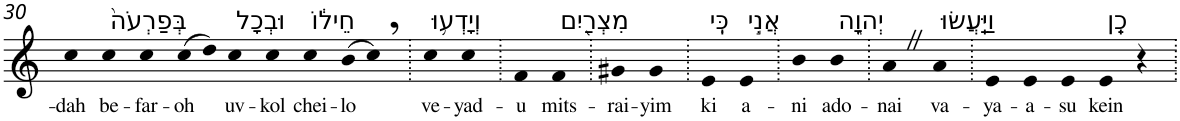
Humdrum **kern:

**kern	**text
*part1	*part1
*staff1	*staff1
*I"Piano	*
*I'Pno	*
!!LO:PB:g=z
*clefG2	*
*k[]	*
=30	=30
!	!LO:LY:b
4cc	-dah
!LO:TX:a:t=בְּפַרְעֹה֙	!
!	!LO:LY:b
4cc	be-
!	!LO:LY:b
4cc	-far-
!	!LO:LY:b
(>8cc	-oh
8dd)	.
!LO:TX:a:t=וּבְכָל	!
!	!LO:LY:b
4cc	uv-
!	!LO:LY:b
4cc	-kol
!LO:TX:a:t=חֵיל֔וֹ	!
!	!LO:LY:b
4cc	chei-
!	!LO:LY:b
(>8b	-lo
8cc,)	.
=31.	=31.
!LO:TX:a:t=וְיָדְע֥וּ	!
!	!LO:LY:b
4cc	ve-
!	!LO:LY:b
4cc	-yad-
=32.	=32.
!	!LO:LY:b
4f	-u
!LO:TX:a:t=מִצְרַ֖יִם	!
!	!LO:LY:b
4f	mits-
=33.	=33.
!	!LO:LY:b
4g#X	-rai-
!	!LO:LY:b
4g#	-yim
=34.	=34.
!LO:TX:a:t=כִּֽי	!
!	!LO:LY:b
4e	ki
!LO:TX:a:t=אֲנִ֣י	!
!	!LO:LY:b
4e	a-
=35.	=35.
!	!LO:LY:b
4b	-ni
!LO:TX:a:t=יְהוָ֑ה	!
!	!LO:LY:b
4b	ado-
=36.	=36.
!	!LO:LY:b
4aZ	-nai
!LO:TX:a:t=וַיַּֽעֲשׂוּ	!
!	!LO:LY:b
4a	va-
=37.	=37.
!	!LO:LY:b
4e	-ya-
!	!LO:LY:b
4e	-a-
!	!LO:LY:b
4e	-su
!LO:TX:a:t=כֵֽן	!
!	!LO:LY:b
4e	kein
4r	.
=.	=.
*-	*-
